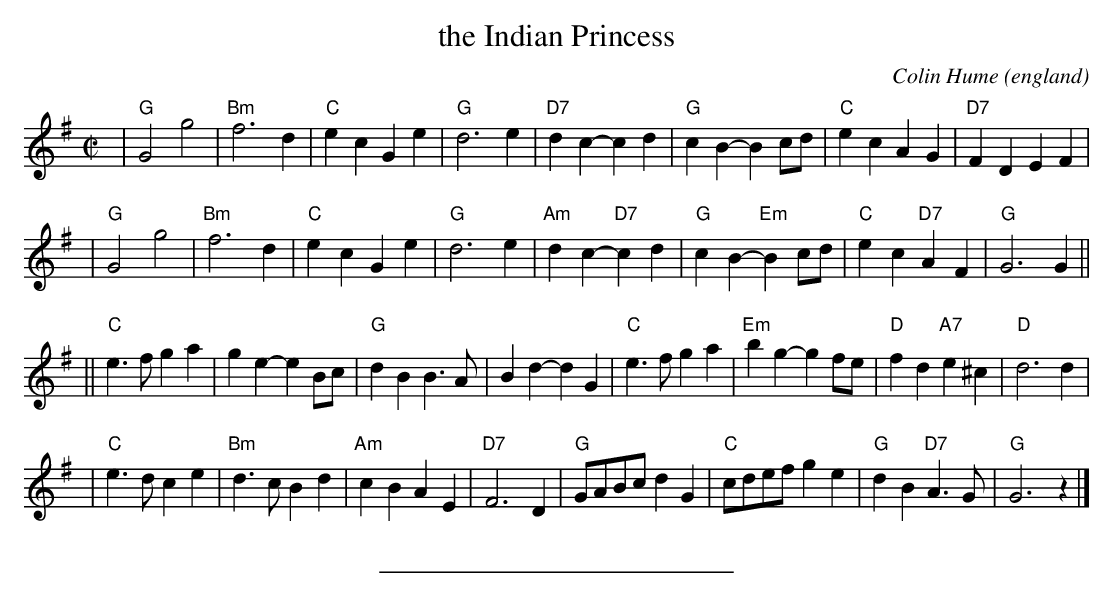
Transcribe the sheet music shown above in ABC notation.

X:1
T: the Indian Princess
O:england
C: Colin Hume
M: C|
L: 1/4
K: G
| "G"G2 g2 | "Bm"f3 d | "C"ec Ge | "G"d3 e \
| "D7"dc- cd | "G"cB- Bc/d/ | "C"ec AG | "D7"FD EF |
| "G"G2 g2 | "Bm"f3 d | "C"ec Ge | "G"d3 e \
| "Am"dc- "D7"cd | "G"cB- "Em"Bc/d/ | "C"ec "D7"AF | "G"G3 G ||
|| "C"e>f ga | ge- eB/c/ | "G"dB B>A | Bd- dG \
|  "C"e>f ga | "Em"bg- gf/e/ | "D"fd "A7"e^c | "D"d3 d |
| "C"e>dce | "Bm"d>c Bd | "Am"cB AE | "D7"F3 D \
| "G"G/A/B/c/ dG | "C"c/d/e/f/ ge | "G"dB "D7"A>G | "G"G3 z |]
